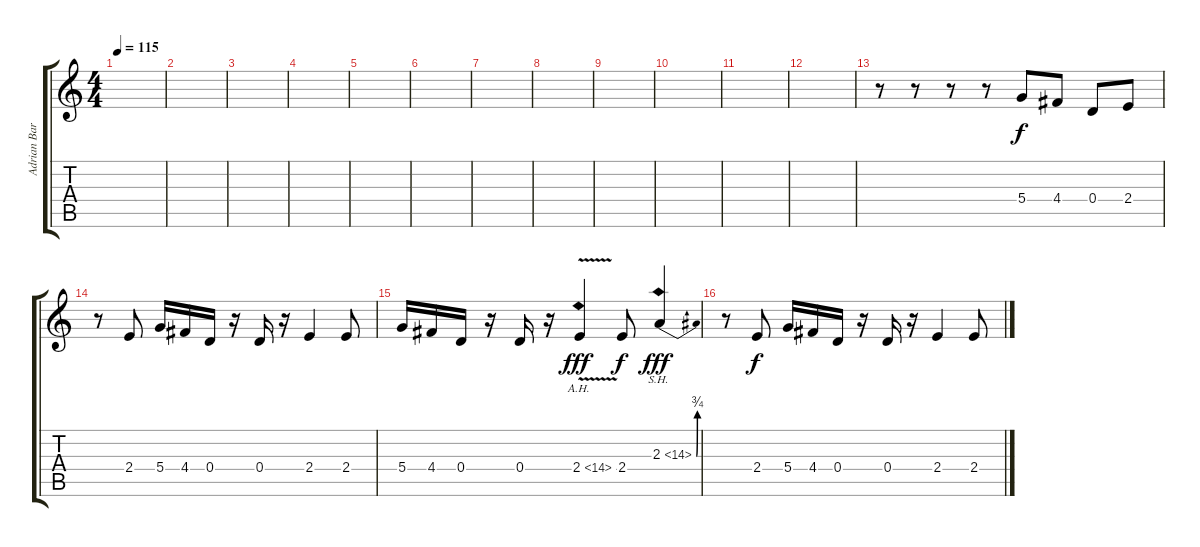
\track ("Adrian Barar" "Adrian Bar") {instrument distortionguitar}
\staff {score tabs}
\tuning (E4 B3 G3 D3 A2 E2) {hide}
\ts (4 4)
\tempo 115
\clef g2
\ks c
|
|
|
|
|
|
|
|
|
|
|
|
r.8 r.8 r.8 r.8 5.4.8{instrument distortionguitar} 4.4.8 0.4.8 2.4.8 |
r.8{instrument distortionguitar} 2.4.8 5.4.16 4.4.16 0.4.16 r.16 0.4.16 r.16 2.4.4 2.4.8 |
5.4.16 4.4.16 0.4.16 r.16 0.4.16 r.16 2.4{ah 12 v}.4{dy fff} 2.4.8{dy f} 2.3{be (bend 0 0 60 3) sh 12}.4{dy fff} |
r.8 2.4.8{dy f} 5.4.16 4.4.16 0.4.16 r.16 0.4.16 r.16 2.4.4 2.4.8
